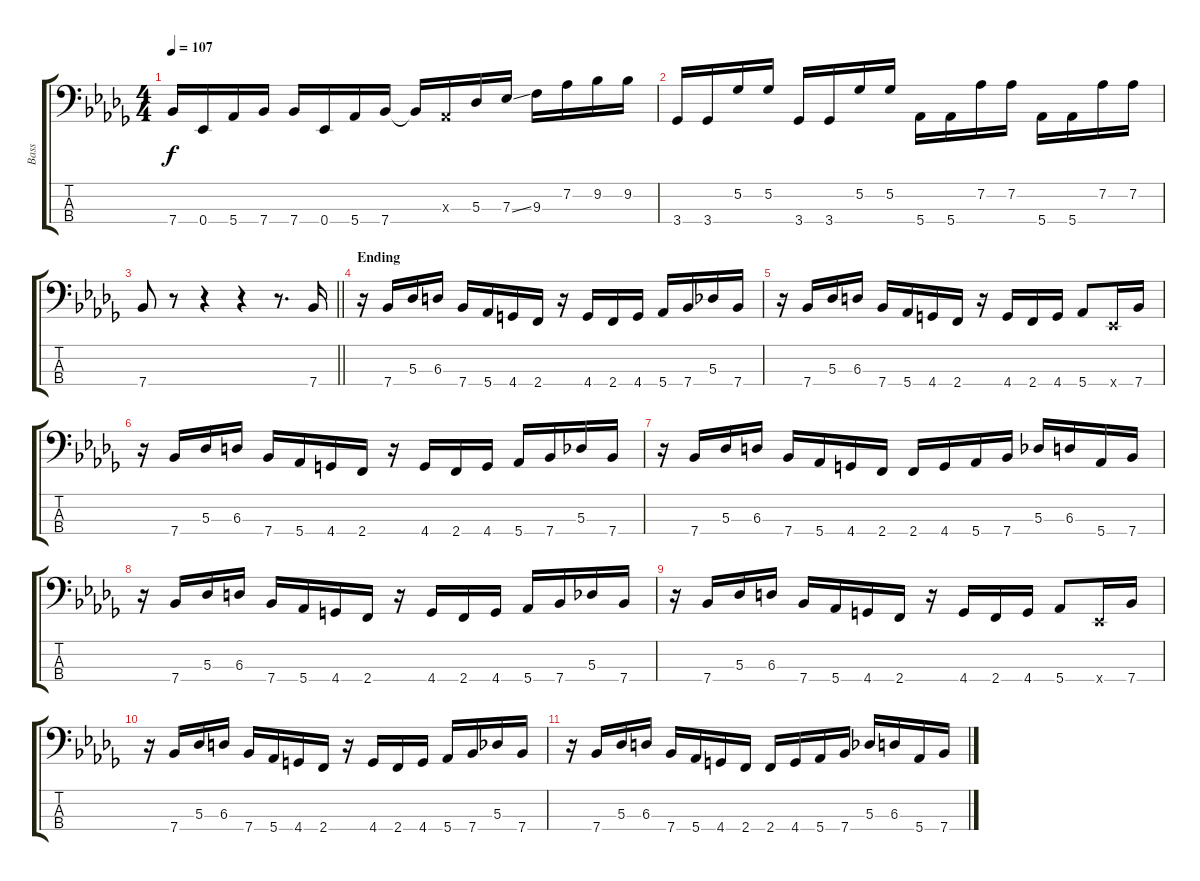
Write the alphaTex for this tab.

\track ("Bass" "Bass") {instrument electricbassfinger}
\staff {score tabs}
\tuning (Gb2 Db2 Ab1 Eb1) {hide}
\ts (4 4)
\tempo 107
\clef f4
\ks bbminor
7.4.16{dy f} 0.4.16 5.4.16 7.4.16 7.4.16 0.4.16 5.4.16 7.4.16 7.4{t}.16 0.3{x}.16 5.3.16 7.3{ss}.16 9.3.16 7.2.16 9.2.16 9.2.16 |
3.4.16 3.4.16 5.2.16 5.2.16 3.4.16 3.4.16 5.2.16 5.2.16 5.4.16 5.4.16 7.2.16 7.2.16 5.4.16 5.4.16 7.2.16 7.2.16 |
\barLineRight lightlight
7.4.8 r.8 r.4 r.4 r.8{d} 7.4.16 |
\section ("" "Ending")
r.16 7.4.16 5.3.16 6.3.16 7.4.16 5.4.16 4.4.16 2.4.16 r.16 4.4.16 2.4.16 4.4.16 5.4.16 7.4.16 5.3.16 7.4.16 |
r.16 7.4.16 5.3.16 6.3.16 7.4.16 5.4.16 4.4.16 2.4.16 r.16 4.4.16 2.4.16 4.4.16 5.4.8 0.4{x}.16 7.4.16 |
r.16 7.4.16 5.3.16 6.3.16 7.4.16 5.4.16 4.4.16 2.4.16 r.16 4.4.16 2.4.16 4.4.16 5.4.16 7.4.16 5.3.16 7.4.16 |
r.16 7.4.16 5.3.16 6.3.16 7.4.16 5.4.16 4.4.16 2.4.16 2.4.16 4.4.16 5.4.16 7.4.16 5.3.16 6.3.16 5.4.16 7.4.16 |
r.16 7.4.16 5.3.16 6.3.16 7.4.16 5.4.16 4.4.16 2.4.16 r.16 4.4.16 2.4.16 4.4.16 5.4.16 7.4.16 5.3.16 7.4.16 |
r.16 7.4.16 5.3.16 6.3.16 7.4.16 5.4.16 4.4.16 2.4.16 r.16 4.4.16 2.4.16 4.4.16 5.4.8 0.4{x}.16 7.4.16 |
r.16 7.4.16 5.3.16 6.3.16 7.4.16 5.4.16 4.4.16 2.4.16 r.16 4.4.16 2.4.16 4.4.16 5.4.16 7.4.16 5.3.16 7.4.16 |
r.16 7.4.16 5.3.16 6.3.16 7.4.16 5.4.16 4.4.16 2.4.16 2.4.16 4.4.16 5.4.16 7.4.16 5.3.16 6.3.16 5.4.16 7.4.16
